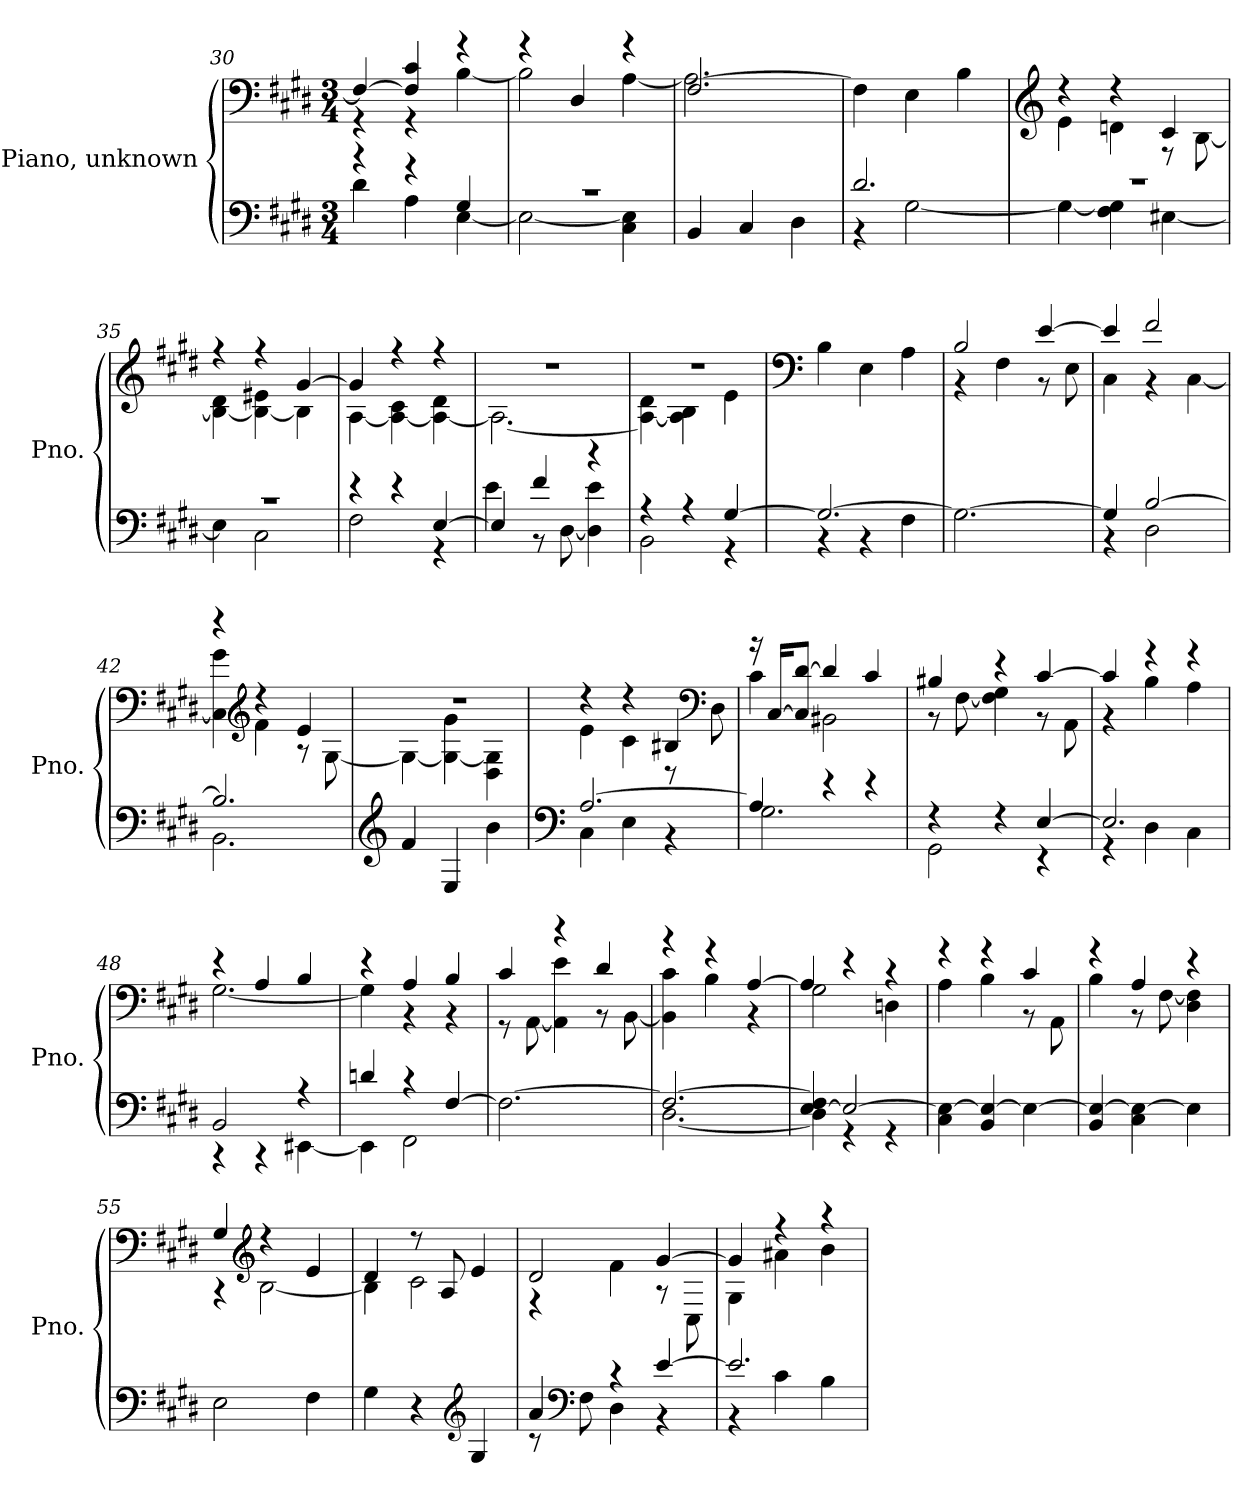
**kern	**kern
*part1	*part1
*staff2	*staff1
*I"Piano, unknown	*
*I'Pno.	*
*clefF4	*clefF4
*k[f#c#g#d#]	*k[f#c#g#d#]
*M3/4	*M3/4
=30	=30
*^	*^
4r	4d#\	4F#/_	4r
4r	4A\	4F#/] 4c#/	4r
4G#/	[4E\	4r	[4B\
!!LO:LB:g=z	!!
=31	=31	=31	=31
2.r	2E\_	4r	2B\]
.	.	4D#/	.
.	4C#\ 4E\]	4r	[4A\
*v	*v	*	*
=32	=32	=32
4BB/	[2.F#/	2.A\]
4C#/	.	.
4D#\	.	.
*	*v	*v
=33	=33
*^	*
2.d#/	4r	4F#\]
.	[2G#\	4E\
.	.	4B\
=34	=34	=34
*	*	*clefG2
*	*	*^
2.r	4G#\_	4r	4e\
.	4F#\ 4G#\]	4r	4dn\
.	[4E#X\	4c#/	8r
.	.	.	[8B\
=35	=35	=35	=35
2.r	4E#\]	4r	4B\_ 4d#\
.	2C#\	4r	4B\_ 4e#X\
.	.	[4g#/	4B\]
=36	=36	=36	=36
4r	2F#\	4g#/]	[4A\
4r	.	4r	4A\_ 4c#\
[4E/	4r	4r	4A\_ 4d#\
=37	=37	=37	=37
4E/]	4e\	2.r	2.A\_
4f#/	8r	.	.
.	[8D#\	.	.
4r	4D#\] 4e\	.	.
!!LO:LB:g=z	!!
=38	=38	=38	=38
4r	2BB\	2.r	4A\_ 4d#\
4r	.	.	4A\] 4B\
[4G#/	4r	.	4e\
*	*	*v	*v
=39	=39	=39
*	*	*clefF4
2.G#/_	4r	4B\
.	4r	4E\
.	4F#\	4A\
*v	*v	*
=40	=40
*	*^
2.G#\_	2B/	4r
.	.	4F#\
.	[4e/	8r
.	.	8E\
=41	=41	=41
*^	*	*
4G#/]	4r	4e/]	4C#\
[2B/	2D#\	2f#/	4r
.	.	.	[4C#\
=42	=42	=42	=42
2.B/]	2.BB\	4r	4C#\] 4g#\
*	*	*clefG2	*
.	.	4r	4f#\
.	.	4e/	8r
.	.	.	[8G#\
*v	*v	*	*
=43	=43	=43
*clefG2	*	*
4f#/	2.r	4G#\_
4E/	.	4G#\_ 4g#\
4b\	.	4D#\ 4G#\]
!!LO:PB:g=z	!!
=44	=44	=44
*clefF4	*	*
*^	*	*
[2.A/	4C#\	4r	4e\
.	4E\	4r	4c#\
.	4r	4B#X/	8r
*	*	*clefF4	*
.	.	.	8D#\
=45	=45	=45	=45
4A/]	2.G#\	16r	4c#\
.	.	[16C#/KL	.
.	.	8C#/] [8d#/J	.
4r	.	4d#/]	2BB#X\
4r	.	4c#/	.
=46	=46	=46	=46
4r	2GG#\	4B#X/	8r
.	.	.	[8F#\
4r	.	4r	4F#\] 4G#\
[4E/	4r	[4c#/	8r
.	.	.	8AA\
=47	=47	=47	=47
2.E/]	4r	4c#/]	4r
.	4D#\	4r	4B\
.	4C#\	4r	4A\
=48	=48	=48	=48
2BB/	4r	4r	[2.G#\
.	4r	4A/	.
4r	[4EE#X\	4B/	.
=49	=49	=49	=49
4dn/	4EE#\]	4r	4G#\]
4r	2FF#\	4A/	4r
[4F#/	.	4B/	4r
*v	*v	*	*
!!LO:LB:g=z	!!
=50	=50	=50
2.F#\_	4c#/	8r
.	.	[8AA\
.	4r	4AA\] 4e\
.	4d#/	8r
.	.	[8BB\
=51	=51	=51
*^	*	*
2.F#/_	[2.D#\	4r	4BB\] 4c#\
.	.	4r	4B\
.	.	[4A/	4r
=52	=52	=52	=52
[4E/ 4F#/]	4D#\]	4A/]	2G#\
2E/_	4r	4r	.
.	4r	4r	4Dn\
*v	*v	*	*
=53	=53	=53
4C#\ 4E\_	4r	4A\
4BB/ 4E/_	4r	4B\
4E\_	4c#/	8r
.	.	8AA\
=54	=54	=54
4BB/ 4E/_	4r	4B\
4C#\ 4E\_	4A/	8r
.	.	[8F#\
4E\]	4r	4D#\ 4F#\]
=55	=55	=55
2E\	4G#/	4r
*	*clefG2	*
.	4r	[2B\
4F#\	4e/	.
=56	=56	=56
4G#\	4d#/	4B\]
4r	8r	2c#\
.	8A/	.
*clefG2	*	*
4G#/	4e/	.
!!LO:LB:g=z	!!
=57	=57	=57
*^	*	*
4a/	8r	2d#/	4r
*clefF4	*	*	*
.	8F#\	.	.
4r	4D#\	.	4f#\
[4e/	4r	[4g#/	8r
.	.	.	8C#\
=58	=58	=58	=58
2.e/]	4r	4g#/]	4G#\
.	4c#\	4r	4a#X\
.	4B\	4r	4b\
*v	*v	*	*
*	*v	*v
=	=
*-	*-
